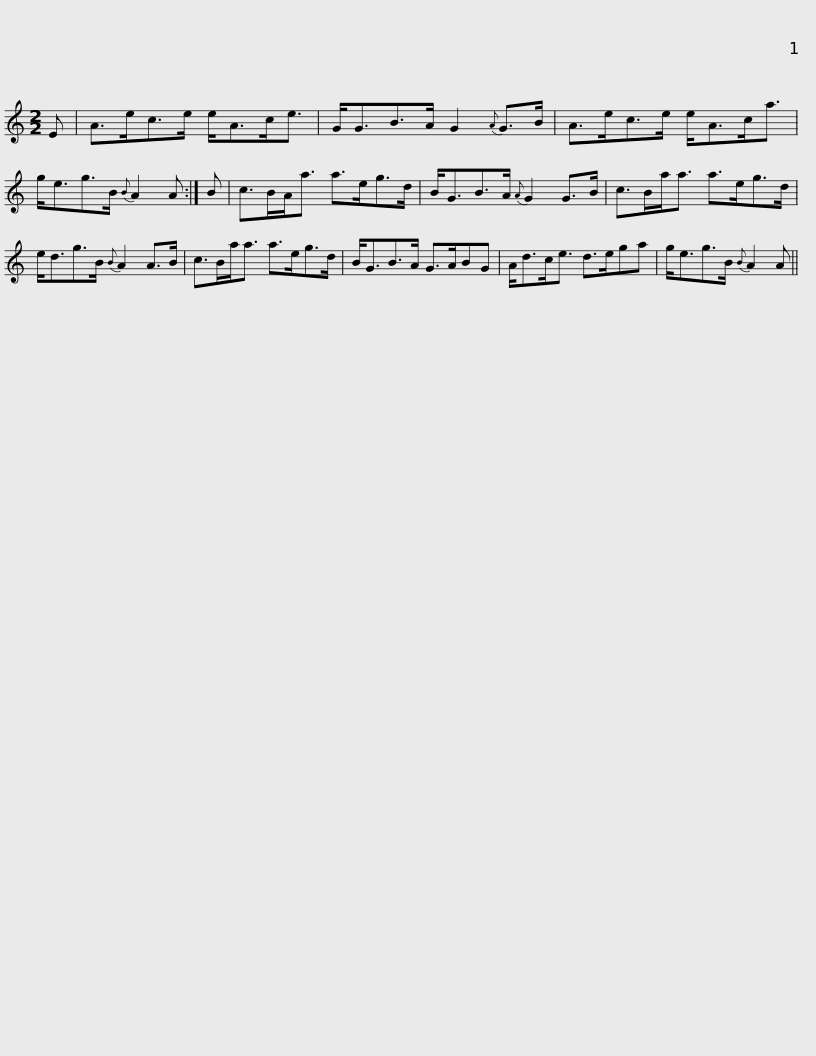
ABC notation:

X:1
L:1/8
M:2/2
I:linebreak $
K:C
V:1 treble
V:1
 E | A>ec>e e<Ac<e | G<GB>A G2{A} G>B | A>ec>e e<Ac<a | g<eg>B{B} A2 A :| %5
 B |$ c>BA<a a>eg>d | B<GB>A{A} G2 G>B | c>Ba<a a>eg>d | e<dg>B{B} A2 A>B |$ %10
 c>Ba<a a>eg>d | B<GB>A G>ABG | A<dc<e d>ega | g<eg>B{B} A2 A || %14
